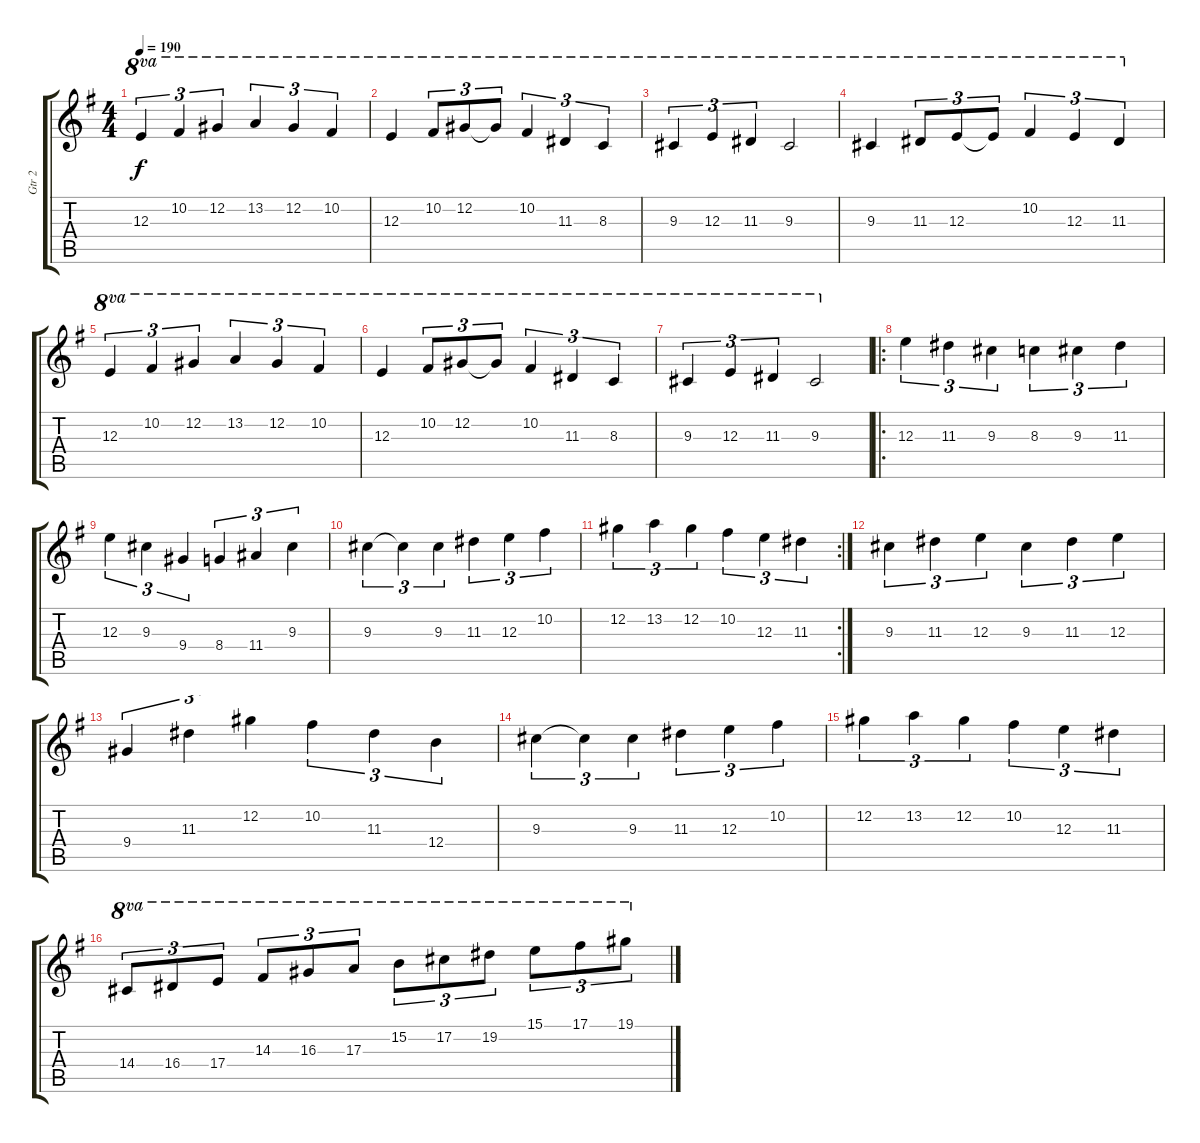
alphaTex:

\track ("Gtr 2" "Gtr 2") {instrument distortionguitar}
\staff {score tabs}
\tuning (Db4 Ab3 E3 B2 Gb2 Db2) {hide}
\ts (4 4)
\tempo 190
\clef g2
\ks g
12.3.4{tu (3 2) ot 8va dy f} 10.2.4{tu (3 2) ot 8va} 12.2.4{tu (3 2) ot 8va} 13.2.4{tu (3 2) ot 8va} 12.2.4{tu (3 2) ot 8va} 10.2.4{tu (3 2) ot 8va} |
12.3.4{ot 8va} 10.2.8{tu (3 2) ot 8va} 12.2.8{tu (3 2) ot 8va} 12.2{t}.8{tu (3 2) ot 8va} 10.2.4{tu (3 2) ot 8va} 11.3.4{tu (3 2) ot 8va} 8.3.4{tu (3 2) ot 8va} |
9.3.4{tu (3 2) ot 8va} 12.3.4{tu (3 2) ot 8va} 11.3.4{tu (3 2) ot 8va} 9.3.2{ot 8va} |
9.3.4{ot 8va} 11.3.8{tu (3 2) ot 8va} 12.3.8{tu (3 2) ot 8va} 12.3{t}.8{tu (3 2) ot 8va} 10.2.4{tu (3 2) ot 8va} 12.3.4{tu (3 2) ot 8va} 11.3.4{tu (3 2) ot 8va} |
12.3.4{tu (3 2) ot 8va} 10.2.4{tu (3 2) ot 8va} 12.2.4{tu (3 2) ot 8va} 13.2.4{tu (3 2) ot 8va} 12.2.4{tu (3 2) ot 8va} 10.2.4{tu (3 2) ot 8va} |
12.3.4{ot 8va} 10.2.8{tu (3 2) ot 8va} 12.2.8{tu (3 2) ot 8va} 12.2{t}.8{tu (3 2) ot 8va} 10.2.4{tu (3 2) ot 8va} 11.3.4{tu (3 2) ot 8va} 8.3.4{tu (3 2) ot 8va} |
9.3.4{tu (3 2) ot 8va} 12.3.4{tu (3 2) ot 8va} 11.3.4{tu (3 2) ot 8va} 9.3.2{ot 8va} |
\ro
12.3.4{tu (3 2)} 11.3.4{tu (3 2)} 9.3.4{tu (3 2)} 8.3.4{tu (3 2)} 9.3.4{tu (3 2)} 11.3.4{tu (3 2)} |
12.3.4{tu (3 2)} 9.3.4{tu (3 2)} 9.4.4{tu (3 2)} 8.4.4{tu (3 2)} 11.4.4{tu (3 2)} 9.3.4{tu (3 2)} |
9.3.4{tu (3 2)} 9.3{t}.4{tu (3 2)} 9.3.4{tu (3 2)} 11.3.4{tu (3 2)} 12.3.4{tu (3 2)} 10.2.4{tu (3 2)} |
\rc 2
12.2.4{tu (3 2)} 13.2.4{tu (3 2)} 12.2.4{tu (3 2)} 10.2.4{tu (3 2)} 12.3.4{tu (3 2)} 11.3.4{tu (3 2)} |
9.3.4{tu (3 2)} 11.3.4{tu (3 2)} 12.3.4{tu (3 2)} 9.3.4{tu (3 2)} 11.3.4{tu (3 2)} 12.3.4{tu (3 2)} |
9.4.4{tu (3 2)} 11.3.4{tu (3 2)} 12.2.4{tu (3 2)} 10.2.4{tu (3 2)} 11.3.4{tu (3 2)} 12.4.4{tu (3 2)} |
9.3.4{tu (3 2)} 9.3{t}.4{tu (3 2)} 9.3.4{tu (3 2)} 11.3.4{tu (3 2)} 12.3.4{tu (3 2)} 10.2.4{tu (3 2)} |
12.2.4{tu (3 2)} 13.2.4{tu (3 2)} 12.2.4{tu (3 2)} 10.2.4{tu (3 2)} 12.3.4{tu (3 2)} 11.3.4{tu (3 2)} |
14.4.8{tu (3 2) ot 8va} 16.4.8{tu (3 2) ot 8va} 17.4.8{tu (3 2) ot 8va} 14.3.8{tu (3 2) ot 8va} 16.3.8{tu (3 2) ot 8va} 17.3.8{tu (3 2) ot 8va} 15.2.8{tu (3 2) ot 8va} 17.2.8{tu (3 2) ot 8va} 19.2.8{tu (3 2) ot 8va} 15.1.8{tu (3 2) ot 8va} 17.1.8{tu (3 2) ot 8va} 19.1.8{tu (3 2) ot 8va}
